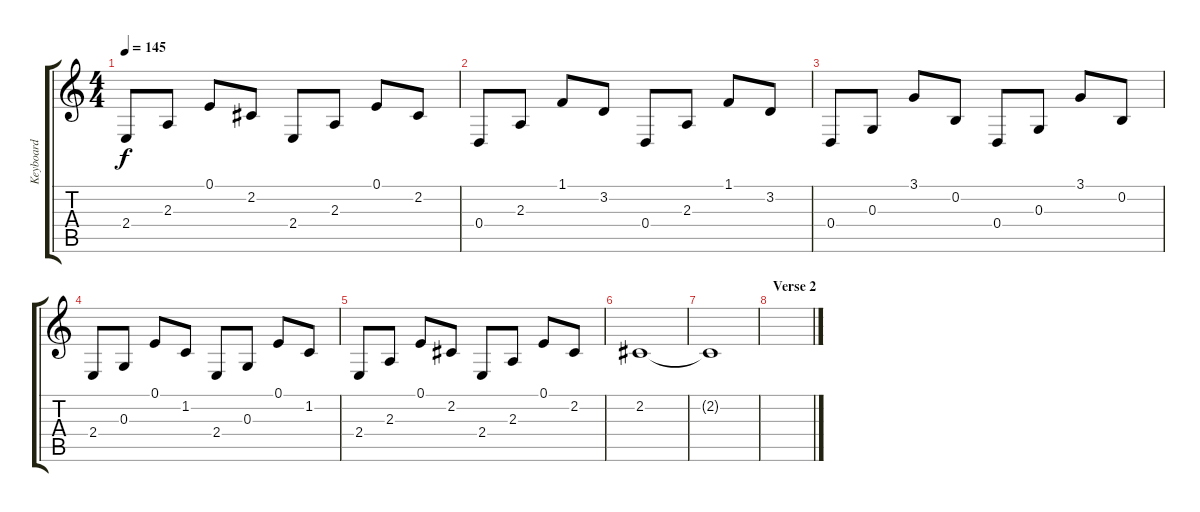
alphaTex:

\track ("Keyboard" "Keyboard") {instrument electricgrandpiano}
\staff {score tabs}
\tuning (E4 B3 G3 D3 A2 E2) {hide}
\ts (4 4)
\tempo 145
\clef g2
\ks c
2.4.8{dy f} 2.3.8 0.1.8 2.2.8 2.4.8 2.3.8 0.1.8 2.2.8 |
0.4.8 2.3.8 1.1.8 3.2.8 0.4.8 2.3.8 1.1.8 3.2.8 |
0.4.8 0.3.8 3.1.8 0.2.8 0.4.8 0.3.8 3.1.8 0.2.8 |
2.4.8 0.3.8 0.1.8 1.2.8 2.4.8 0.3.8 0.1.8 1.2.8 |
2.4.8 2.3.8 0.1.8 2.2.8 2.4.8 2.3.8 0.1.8 2.2.8 |
2.2.1 |
2.2{t}.1 |
\section ("" "Verse 2")
